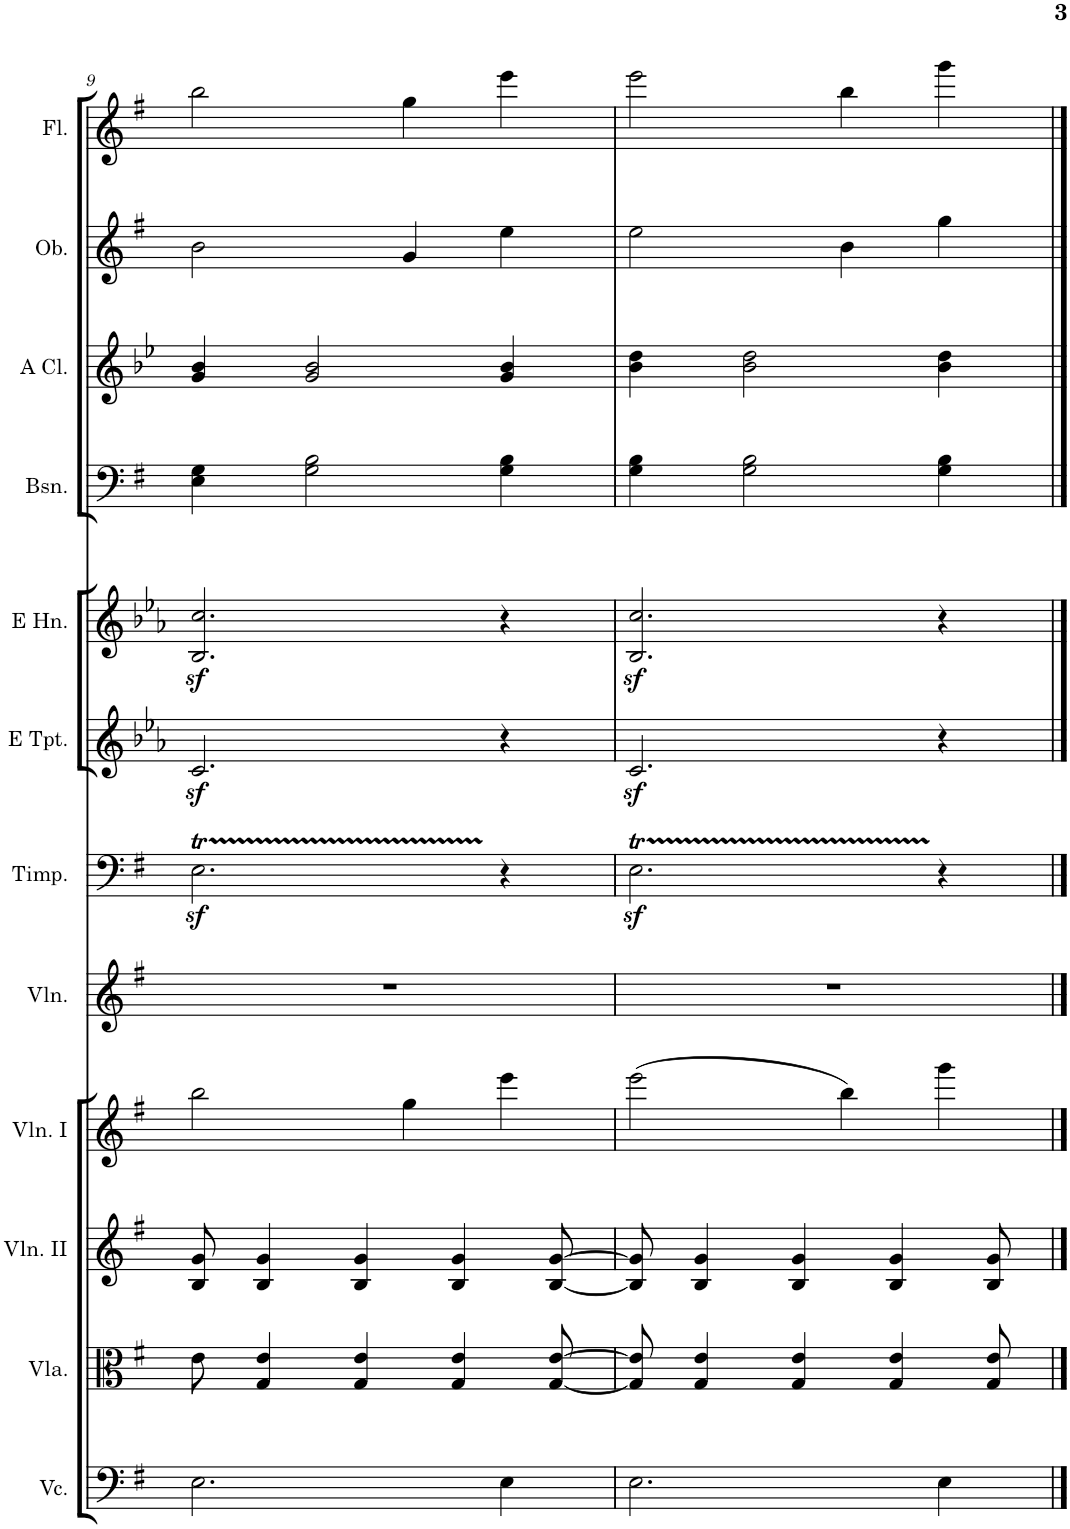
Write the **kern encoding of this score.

**kern	**kern	**kern	**kern	**kern	**kern	**kern	**kern	**kern	**kern	**kern	**kern
*part12	*part11	*part10	*part9	*part8	*part7	*part6	*part5	*part4	*part3	*part2	*part1
*staff12	*staff11	*staff10	*staff9	*staff8	*staff7	*staff6	*staff5	*staff4	*staff3	*staff2	*staff1
*I"Violoncellos	*I"Violas	*I"Violins II	*I"Violins I	*I"Violin Solo	*I"Timpani	*I"Trumpet in E	*I"Horn in E	*I"Bassoons	*I"Clarinets in A	*I"Oboes	*I"Flutes
*I'Vc.	*I'Vla.	*I'Vln. II	*I'Vln. I	*I'Vln.	*I'Timp.	*	*	*I'Bsn.	*	*I'Ob.	*I'Fl.
!!LO:PB:g=z
*clefF4	*clefC3	*clefG2	*clefG2	*clefG2	*clefF4	*clefG2	*clefG2	*clefF4	*clefG2	*clefG2	*clefG2
*	*	*	*	*	*	*Trd-2c-4	*Trd5c8	*	*Trd2c3	*	*
*k[f#]	*k[f#]	*k[f#]	*k[f#]	*k[f#]	*k[f#]	*k[b-e-a-]	*k[b-e-a-]	*k[f#]	*k[b-e-]	*k[f#]	*k[f#]
*M4/4	*M4/4	*M4/4	*M4/4	*M4/4	*M4/4	*M4/4	*M4/4	*M4/4	*M4/4	*M4/4	*M4/4
=9	=9	=9	=9	=9	=9	=9	=9	=9	=9	=9	=9
2.E\	8e\	8B/ 8g/	2bb\	1r	2.Ez<T\	2.cz</	2.B-/z< 2.cc/z<	4E\ 4G\	4g/ 4b-/	2b\	2bb\
.	4G/ 4e/	4B/ 4g/	.	.	.	.	.	.	.	.	.
.	.	.	.	.	.	.	.	2G\ 2B\	2g/ 2b-/	.	.
.	4G/ 4e/	4B/ 4g/	.	.	.	.	.	.	.	.	.
.	.	.	4gg\	.	.	.	.	.	.	4g/	4gg\
.	4G/ 4e/	4B/ 4g/	.	.	.	.	.	.	.	.	.
4E\	.	.	4eee\	.	4r	4r	4r	4G\ 4B\	4g/ 4b-/	4ee\	4eee\
.	[8G/ [8e/	[8B/ [8g/	.	.	.	.	.	.	.	.	.
=10	=10	=10	=10	=10	=10	=10	=10	=10	=10	=10	=10
2.E\	8G/] 8e/]	8B/] 8g/]	(2eee\	1r	2.Ez<T\	2.cz</	2.B-/z< 2.cc/z<	4G\ 4B\	4b-\ 4dd\	2ee\	2eee\
.	4G/ 4e/	4B/ 4g/	.	.	.	.	.	.	.	.	.
.	.	.	.	.	.	.	.	2G\ 2B\	2b-\ 2dd\	.	.
.	4G/ 4e/	4B/ 4g/	.	.	.	.	.	.	.	.	.
.	.	.	4bb\)	.	.	.	.	.	.	4b\	4bb\
.	4G/ 4e/	4B/ 4g/	.	.	.	.	.	.	.	.	.
4E\	.	.	4ggg\	.	4r	4r	4r	4G\ 4B\	4b-\ 4dd\	4gg\	4ggg\
.	8G/ 8e/	8B/ 8g/	.	.	.	.	.	.	.	.	.
==	==	==	==	==	==	==	==	==	==	==	==
*-	*-	*-	*-	*-	*-	*-	*-	*-	*-	*-	*-
